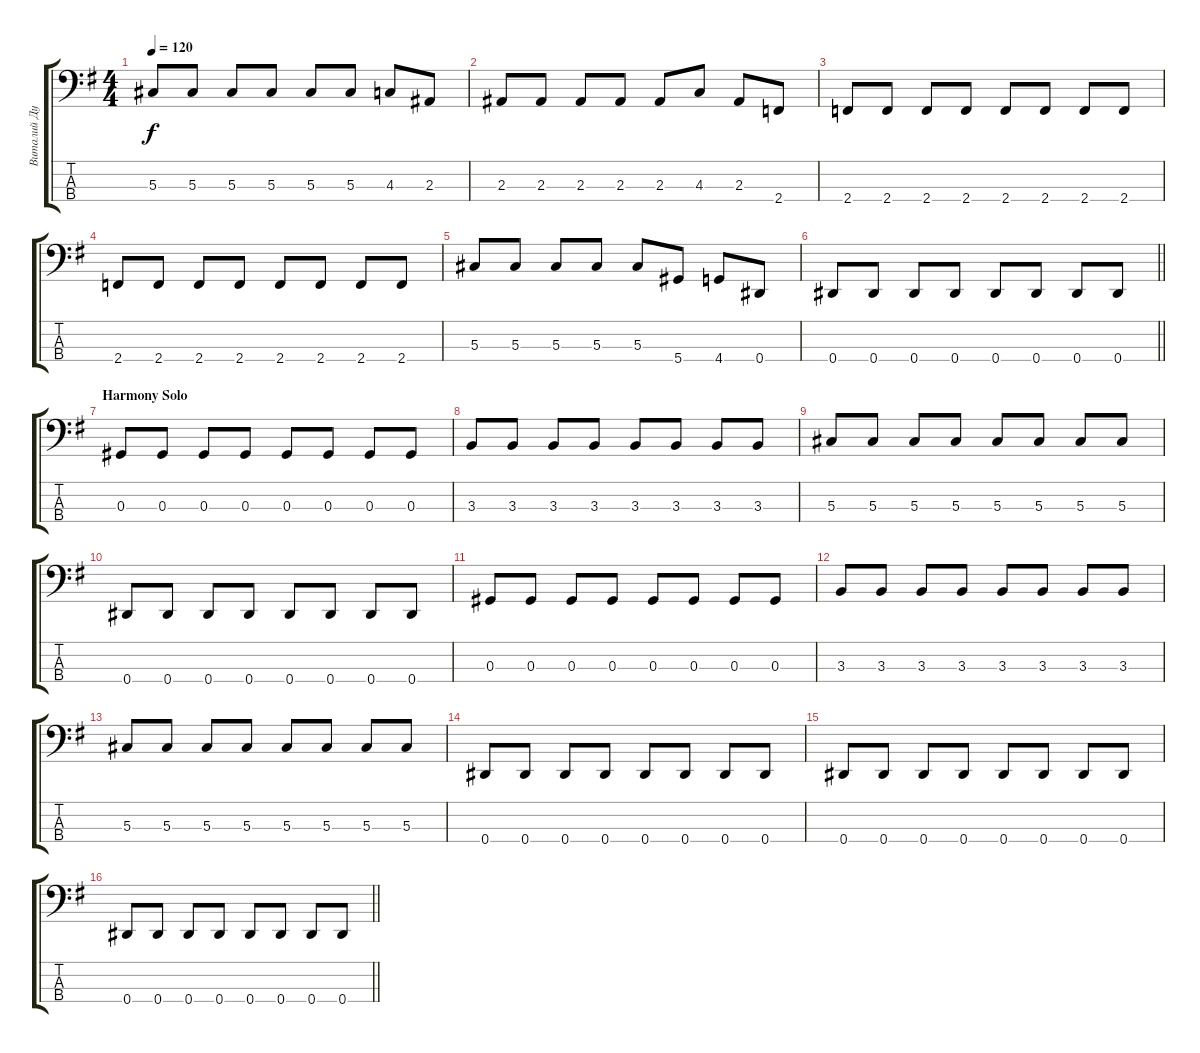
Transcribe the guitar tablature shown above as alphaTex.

\track ("Виталий Дубинин" "Виталий Ду") {instrument electricbassfinger}
\staff {score tabs}
\tuning (Gb2 Db2 Ab1 Eb1) {hide}
\ts (4 4)
\tempo 120
\clef f4
\ks g
5.3.8{dy f} 5.3.8 5.3.8 5.3.8 5.3.8 5.3.8 4.3.8 2.3.8 |
2.3.8 2.3.8 2.3.8 2.3.8 2.3.8 4.3.8 2.3.8 2.4.8 |
2.4.8 2.4.8 2.4.8 2.4.8 2.4.8 2.4.8 2.4.8 2.4.8 |
2.4.8 2.4.8 2.4.8 2.4.8 2.4.8 2.4.8 2.4.8 2.4.8 |
5.3.8 5.3.8 5.3.8 5.3.8 5.3.8 5.4.8 4.4.8 0.4.8 |
\barLineRight lightlight
0.4.8 0.4.8 0.4.8 0.4.8 0.4.8 0.4.8 0.4.8 0.4.8 |
\section ("" "Harmony Solo")
0.3.8 0.3.8 0.3.8 0.3.8 0.3.8 0.3.8 0.3.8 0.3.8 |
3.3.8 3.3.8 3.3.8 3.3.8 3.3.8 3.3.8 3.3.8 3.3.8 |
5.3.8 5.3.8 5.3.8 5.3.8 5.3.8 5.3.8 5.3.8 5.3.8 |
0.4.8 0.4.8 0.4.8 0.4.8 0.4.8 0.4.8 0.4.8 0.4.8 |
0.3.8 0.3.8 0.3.8 0.3.8 0.3.8 0.3.8 0.3.8 0.3.8 |
3.3.8 3.3.8 3.3.8 3.3.8 3.3.8 3.3.8 3.3.8 3.3.8 |
5.3.8 5.3.8 5.3.8 5.3.8 5.3.8 5.3.8 5.3.8 5.3.8 |
0.4.8 0.4.8 0.4.8 0.4.8 0.4.8 0.4.8 0.4.8 0.4.8 |
0.4.8 0.4.8 0.4.8 0.4.8 0.4.8 0.4.8 0.4.8 0.4.8 |
\barLineRight lightlight
0.4.8 0.4.8 0.4.8 0.4.8 0.4.8 0.4.8 0.4.8 0.4.8
